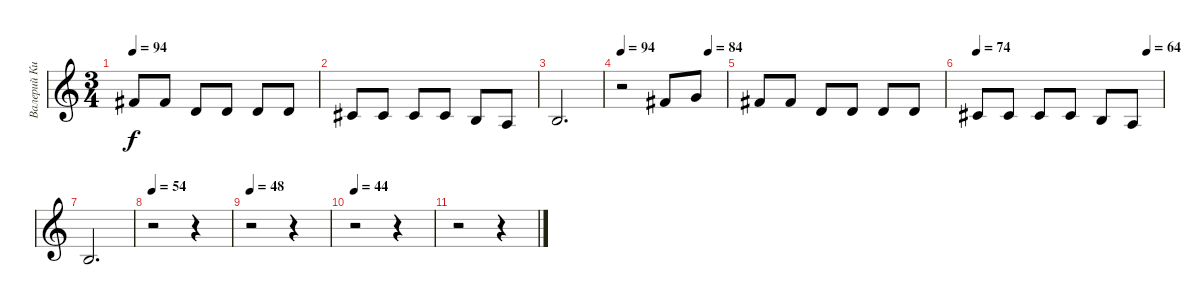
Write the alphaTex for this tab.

\track ("Валерий Кипелов" "Валерий Ки") {instrument sopranosax}
\staff {score}
\tuning (E4 B3 G3 D3 A2 E2 B1) {hide}
\ts (3 4)
\tempo 94
\clef g2
\ks c
2.1.8{dy f} 2.1.8 3.2.8 3.2.8 3.2.8 3.2.8 |
2.2.8 2.2.8 2.2.8 2.2.8 0.2.8 2.3.8 |
0.2.2{d} |
\tempo 94
\tempo (84 0.8333333333333334)
r.2 2.1.8 3.1.8 |
2.1.8 2.1.8 3.2.8 3.2.8 3.2.8 3.2.8 |
\tempo 74
\tempo (64 0.9166666666666666)
2.2.8 2.2.8 2.2.8 2.2.8 0.2.8 2.3.8 |
0.2.2{d} |
\tempo 54
r.2 r.4 |
\tempo 48
r.2 r.4 |
\tempo 44
r.2 r.4 |
r.2 r.4
